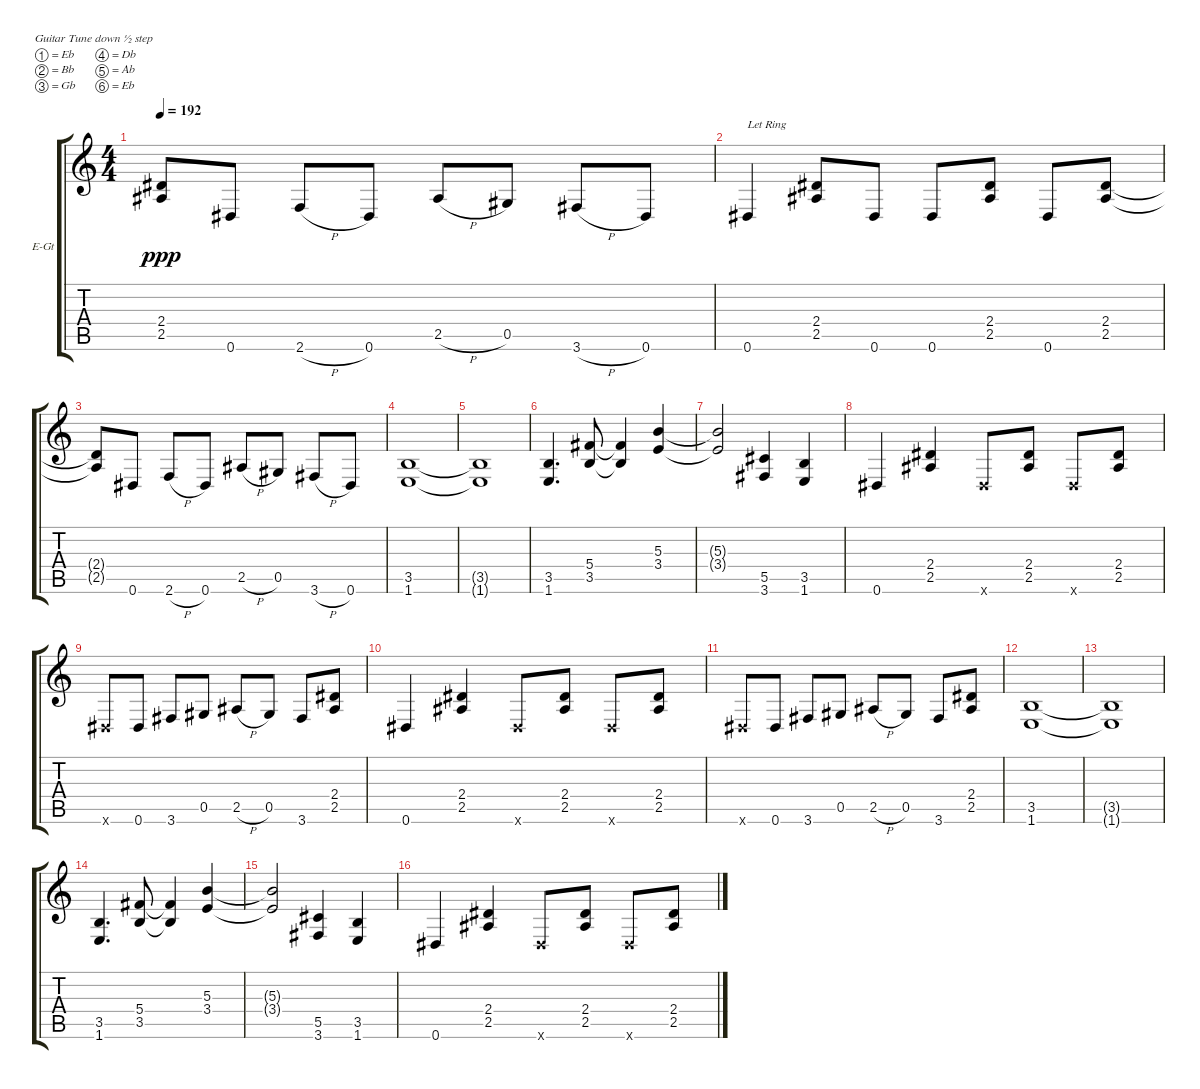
\bracketExtendMode groupsimilarinstruments
\firstSystemTrackNameOrientation horizontal
\otherSystemsTrackNameOrientation horizontal
\track ("Guitar 2" "E-Gt") {instrument acousticgrandpiano}
\staff {score tabs}
\tuning (Eb4 Bb3 Gb3 Db3 Ab2 Eb2)
\displaytranspose 12
\ts (4 4)
\tempo 192
\clef g2
\ks c
(2.4{t} 2.5{t}).8{dy ppp} 0.6.8 2.6{h}.8 0.6.8 2.5{h}.8 0.5.8 3.6{h}.8 0.6.8 |
0.6.4{txt "Let Ring"} (2.4 2.5).8 0.6.8 0.6.8 (2.4 2.5).8 0.6.8 (2.4 2.5).8 |
(2.4{t} 2.5{t}).8 0.6.8 2.6{h}.8 0.6.8 2.5{h}.8 0.5.8 3.6{h}.8 0.6.8 |
(3.5 1.6).1 |
(3.5{t} 1.6{t}).1 |
(3.5 1.6).4{d} (5.4 3.5).8 (5.4{t} 3.5{t}).4 (5.3 3.4).4 |
(5.3{t} 3.4{t}).2 (5.5 3.6).4 (3.5 1.6).4 |
0.6.4 (2.4 2.5).4 0.6{x}.8 (2.4 2.5).8 0.6{x}.8 (2.4 2.5).8 |
0.6{x}.8 0.6.8 3.6.8 0.5.8 2.5{h}.8 0.5.8 3.6.8 (2.4 2.5).8 |
0.6.4 (2.4 2.5).4 0.6{x}.8 (2.4 2.5).8 0.6{x}.8 (2.4 2.5).8 |
0.6{x}.8 0.6.8 3.6.8 0.5.8 2.5{h}.8 0.5.8 3.6.8 (2.4 2.5).8 |
(3.5 1.6).1 |
(3.5{t} 1.6{t}).1 |
(3.5 1.6).4{d} (5.4 3.5).8 (5.4{t} 3.5{t}).4 (5.3 3.4).4 |
(5.3{t} 3.4{t}).2 (5.5 3.6).4 (3.5 1.6).4 |
0.6.4 (2.4 2.5).4 0.6{x}.8 (2.4 2.5).8 0.6{x}.8 (2.4 2.5).8
